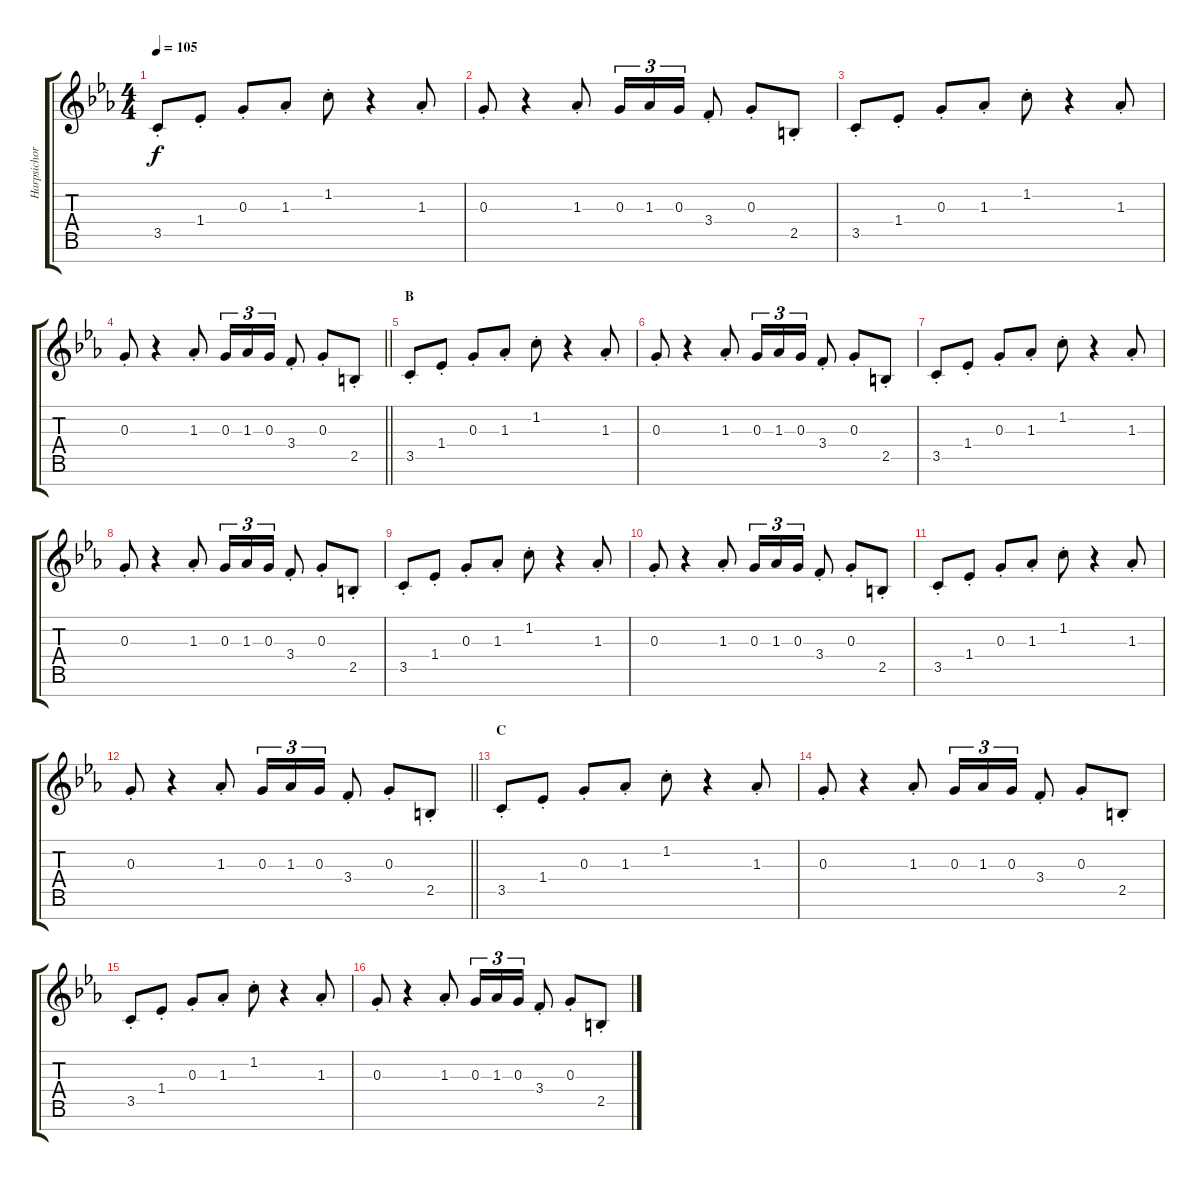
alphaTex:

\track ("Harpsichord" "Harpsichor") {instrument harpsichord}
\staff {score tabs}
\tuning (E5 B4 G4 D4 A3 E3 B2) {hide}
\ts (4 4)
\tempo 105
\clef g2
\ks eb
3.5{st}.8{dy f} 1.4{st}.8 0.3{st}.8 1.3{st}.8 1.2{st}.8 r.4 1.3{st}.8 |
0.3{st}.8 r.4 1.3{st}.8 0.3.16{tu (3 2)} 1.3.16{tu (3 2)} 0.3.16{tu (3 2)} 3.4{st}.8 0.3{st}.8 2.5{st}.8 |
3.5{st}.8 1.4{st}.8 0.3{st}.8 1.3{st}.8 1.2{st}.8 r.4 1.3{st}.8 |
\barLineRight lightlight
0.3{st}.8 r.4 1.3{st}.8 0.3.16{tu (3 2)} 1.3.16{tu (3 2)} 0.3.16{tu (3 2)} 3.4{st}.8 0.3{st}.8 2.5{st}.8 |
\section ("" "B")
3.5{st}.8 1.4{st}.8 0.3{st}.8 1.3{st}.8 1.2{st}.8 r.4 1.3{st}.8 |
0.3{st}.8 r.4 1.3{st}.8 0.3.16{tu (3 2)} 1.3.16{tu (3 2)} 0.3.16{tu (3 2)} 3.4{st}.8 0.3{st}.8 2.5{st}.8 |
3.5{st}.8 1.4{st}.8 0.3{st}.8 1.3{st}.8 1.2{st}.8 r.4 1.3{st}.8 |
0.3{st}.8 r.4 1.3{st}.8 0.3.16{tu (3 2)} 1.3.16{tu (3 2)} 0.3.16{tu (3 2)} 3.4{st}.8 0.3{st}.8 2.5{st}.8 |
3.5{st}.8 1.4{st}.8 0.3{st}.8 1.3{st}.8 1.2{st}.8 r.4 1.3{st}.8 |
0.3{st}.8 r.4 1.3{st}.8 0.3.16{tu (3 2)} 1.3.16{tu (3 2)} 0.3.16{tu (3 2)} 3.4{st}.8 0.3{st}.8 2.5{st}.8 |
3.5{st}.8 1.4{st}.8 0.3{st}.8 1.3{st}.8 1.2{st}.8 r.4 1.3{st}.8 |
\barLineRight lightlight
0.3{st}.8 r.4 1.3{st}.8 0.3.16{tu (3 2)} 1.3.16{tu (3 2)} 0.3.16{tu (3 2)} 3.4{st}.8 0.3{st}.8 2.5{st}.8 |
\section ("" "C")
3.5{st}.8 1.4{st}.8 0.3{st}.8 1.3{st}.8 1.2{st}.8 r.4 1.3{st}.8 |
0.3{st}.8 r.4 1.3{st}.8 0.3.16{tu (3 2)} 1.3.16{tu (3 2)} 0.3.16{tu (3 2)} 3.4{st}.8 0.3{st}.8 2.5{st}.8 |
3.5{st}.8 1.4{st}.8 0.3{st}.8 1.3{st}.8 1.2{st}.8 r.4 1.3{st}.8 |
0.3{st}.8 r.4 1.3{st}.8 0.3.16{tu (3 2)} 1.3.16{tu (3 2)} 0.3.16{tu (3 2)} 3.4{st}.8 0.3{st}.8 2.5{st}.8
